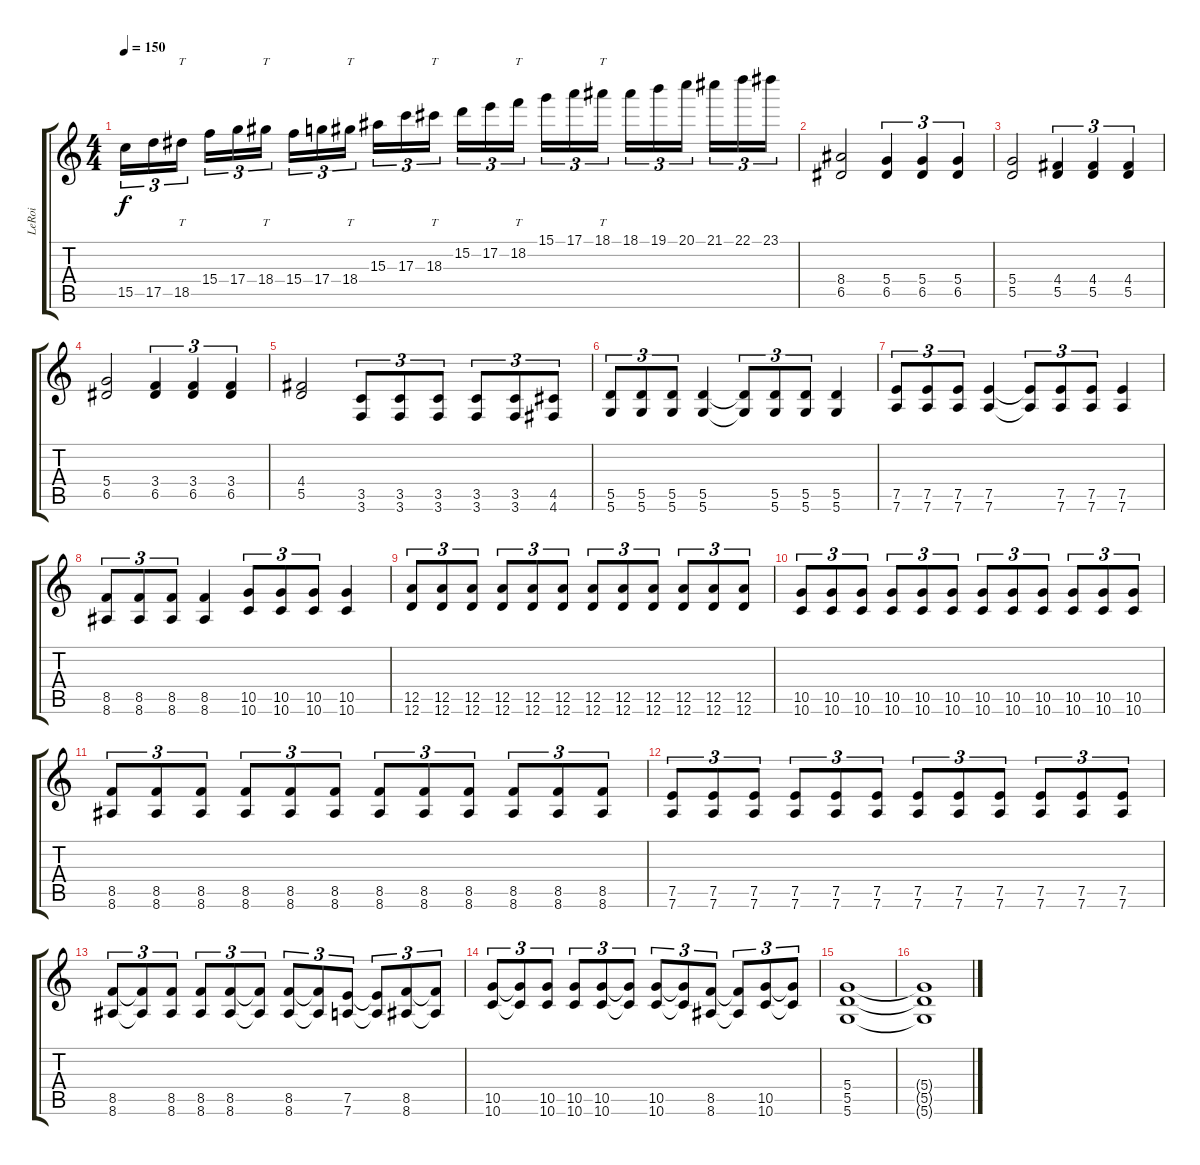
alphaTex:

\track ("LeRoi" "LeRoi") {instrument distortionguitar}
\staff {score tabs}
\tuning (E4 B3 G3 D3 A2 D2) {hide}
\ts (4 4)
\tempo 150
\clef g2
\ks c
15.5.16{tu (3 2) dy f} 17.5.16{tu (3 2)} 18.5.16{tt tu (3 2) beam splitsecondary} 15.4.16{tu (3 2)} 17.4.16{tu (3 2)} 18.4.16{tt tu (3 2)} 15.4.16{tu (3 2)} 17.4.16{tu (3 2)} 18.4.16{tt tu (3 2) beam splitsecondary} 15.3.16{tu (3 2)} 17.3.16{tu (3 2)} 18.3.16{tt tu (3 2)} 15.2.16{tu (3 2)} 17.2.16{tu (3 2)} 18.2.16{tt tu (3 2) beam splitsecondary} 15.1.16{tu (3 2)} 17.1.16{tu (3 2)} 18.1.16{tt tu (3 2)} 18.1.16{tu (3 2)} 19.1.16{tu (3 2)} 20.1.16{tu (3 2) beam splitsecondary} 21.1.16{tu (3 2)} 22.1.16{tu (3 2)} 23.1.16{tu (3 2)} |
(8.4 6.5).2 (5.4 6.5).4{tu (3 2)} (5.4 6.5).4{tu (3 2)} (5.4 6.5).4{tu (3 2)} |
(5.4 5.5).2 (4.4 5.5).4{tu (3 2)} (4.4 5.5).4{tu (3 2)} (4.4 5.5).4{tu (3 2)} |
(5.4 6.5).2 (3.4 6.5).4{tu (3 2)} (3.4 6.5).4{tu (3 2)} (3.4 6.5).4{tu (3 2)} |
(4.4 5.5).2 (3.5 3.6).8{tu (3 2)} (3.5 3.6).8{tu (3 2)} (3.5 3.6).8{tu (3 2)} (3.5 3.6).8{tu (3 2)} (3.5 3.6).8{tu (3 2)} (4.5 4.6).8{tu (3 2)} |
(5.5 5.6).8{tu (3 2)} (5.5 5.6).8{tu (3 2)} (5.5 5.6).8{tu (3 2)} (5.5 5.6).4 (5.5{t} 5.6{t}).8{tu (3 2)} (5.5 5.6).8{tu (3 2)} (5.5 5.6).8{tu (3 2)} (5.5 5.6).4 |
(7.5 7.6).8{tu (3 2)} (7.5 7.6).8{tu (3 2)} (7.5 7.6).8{tu (3 2)} (7.5 7.6).4 (7.5{t} 7.6{t}).8{tu (3 2)} (7.5 7.6).8{tu (3 2)} (7.5 7.6).8{tu (3 2)} (7.5 7.6).4 |
(8.5 8.6).8{tu (3 2)} (8.5 8.6).8{tu (3 2)} (8.5 8.6).8{tu (3 2)} (8.5 8.6).4 (10.5 10.6).8{tu (3 2)} (10.5 10.6).8{tu (3 2)} (10.5 10.6).8{tu (3 2)} (10.5 10.6).4 |
(12.5 12.6).8{tu (3 2)} (12.5 12.6).8{tu (3 2)} (12.5 12.6).8{tu (3 2)} (12.5 12.6).8{tu (3 2)} (12.5 12.6).8{tu (3 2)} (12.5 12.6).8{tu (3 2)} (12.5 12.6).8{tu (3 2)} (12.5 12.6).8{tu (3 2)} (12.5 12.6).8{tu (3 2)} (12.5 12.6).8{tu (3 2)} (12.5 12.6).8{tu (3 2)} (12.5 12.6).8{tu (3 2)} |
(10.5 10.6).8{tu (3 2)} (10.5 10.6).8{tu (3 2)} (10.5 10.6).8{tu (3 2)} (10.5 10.6).8{tu (3 2)} (10.5 10.6).8{tu (3 2)} (10.5 10.6).8{tu (3 2)} (10.5 10.6).8{tu (3 2)} (10.5 10.6).8{tu (3 2)} (10.5 10.6).8{tu (3 2)} (10.5 10.6).8{tu (3 2)} (10.5 10.6).8{tu (3 2)} (10.5 10.6).8{tu (3 2)} |
(8.5 8.6).8{tu (3 2)} (8.5 8.6).8{tu (3 2)} (8.5 8.6).8{tu (3 2)} (8.5 8.6).8{tu (3 2)} (8.5 8.6).8{tu (3 2)} (8.5 8.6).8{tu (3 2)} (8.5 8.6).8{tu (3 2)} (8.5 8.6).8{tu (3 2)} (8.5 8.6).8{tu (3 2)} (8.5 8.6).8{tu (3 2)} (8.5 8.6).8{tu (3 2)} (8.5 8.6).8{tu (3 2)} |
(7.5 7.6).8{tu (3 2)} (7.5 7.6).8{tu (3 2)} (7.5 7.6).8{tu (3 2)} (7.5 7.6).8{tu (3 2)} (7.5 7.6).8{tu (3 2)} (7.5 7.6).8{tu (3 2)} (7.5 7.6).8{tu (3 2)} (7.5 7.6).8{tu (3 2)} (7.5 7.6).8{tu (3 2)} (7.5 7.6).8{tu (3 2)} (7.5 7.6).8{tu (3 2)} (7.5 7.6).8{tu (3 2)} |
(8.5 8.6).8{tu (3 2)} (8.5{t} 8.6{t}).8{tu (3 2)} (8.5 8.6).8{tu (3 2)} (8.5 8.6).8{tu (3 2)} (8.5 8.6).8{tu (3 2)} (8.5{t} 8.6{t}).8{tu (3 2)} (8.5 8.6).8{tu (3 2)} (8.5{t} 8.6{t}).8{tu (3 2)} (7.5 7.6).8{tu (3 2)} (7.5{t} 7.6{t}).8{tu (3 2)} (8.5 8.6).8{tu (3 2)} (8.5{t} 8.6{t}).8{tu (3 2)} |
(10.5 10.6).8{tu (3 2)} (10.5{t} 10.6{t}).8{tu (3 2)} (10.5 10.6).8{tu (3 2)} (10.5 10.6).8{tu (3 2)} (10.5 10.6).8{tu (3 2)} (10.5{t} 10.6{t}).8{tu (3 2)} (10.5 10.6).8{tu (3 2)} (10.5{t} 10.6{t}).8{tu (3 2)} (8.5 8.6).8{tu (3 2)} (8.5{t} 8.6{t}).8{tu (3 2)} (10.5 10.6).8{tu (3 2)} (10.5{t} 10.6{t}).8{tu (3 2)} |
(5.4 5.5 5.6).1{volume 4} |
(5.4{t} 5.5{t} 5.6{t}).1
